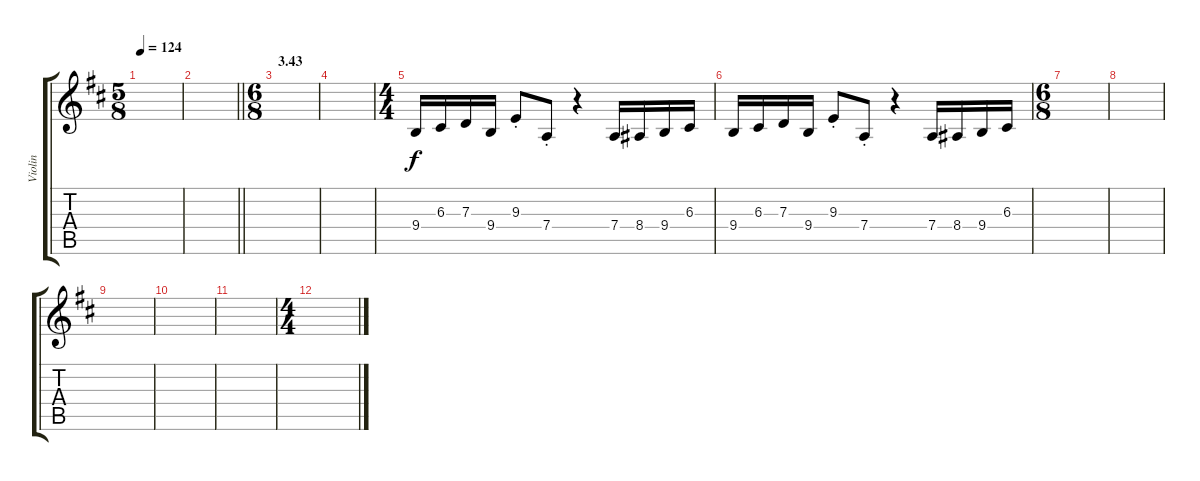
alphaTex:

\track ("Violin" "Violin") {instrument violin}
\staff {score tabs}
\tuning (E4 B3 G3 D3 A2 E2) {hide}
\ts (5 8)
\tempo 124
\clef g2
\ks d
|
\barLineRight lightlight
|
\ts (6 8)
\section ("" "3.43")
|
|
\ts (4 4)
9.4.16 6.3.16 7.3.16 9.4.16 9.3{st}.8 7.4{st}.8 r.4 7.4.16 8.4.16 9.4.16 6.3.16 |
9.4.16 6.3.16 7.3.16 9.4.16 9.3{st}.8 7.4{st}.8 r.4 7.4.16 8.4.16 9.4.16 6.3.16 |
\ts (6 8)
|
|
|
|
|
\ts (4 4)
